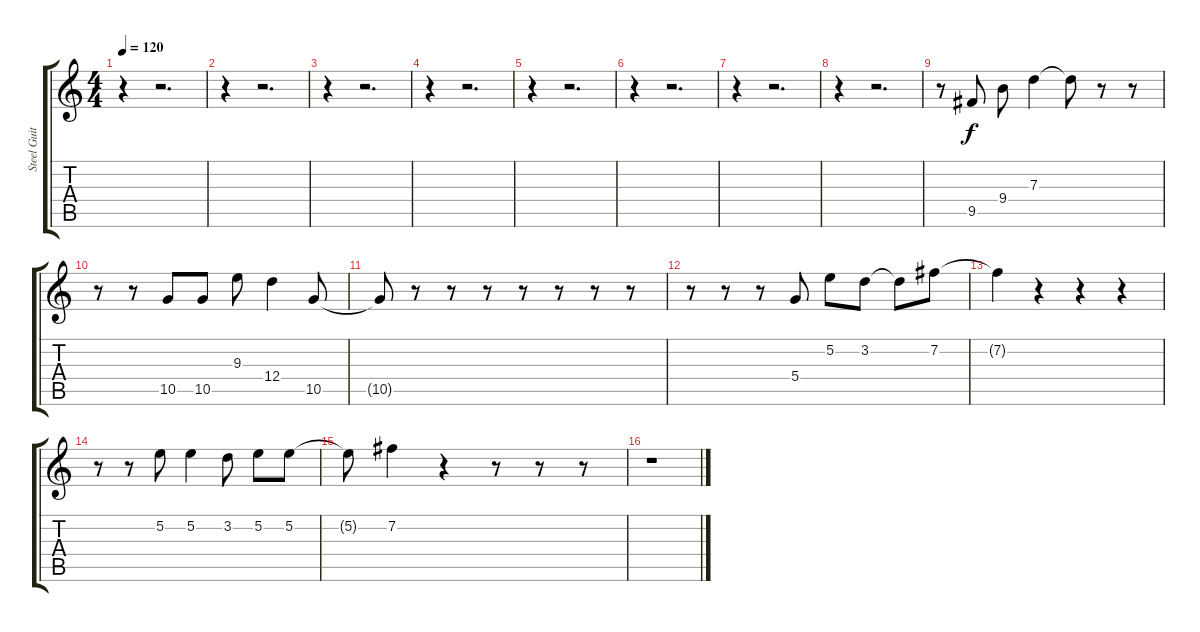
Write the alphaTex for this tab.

\track ("Steel Guitar" "Steel Guit") {instrument acousticguitarsteel}
\staff {score tabs}
\tuning (E4 B3 G3 D3 A2 E2) {hide}
\ts (4 4)
\tempo 120
\clef g2
\ks c
r.4{dy f instrument acousticguitarsteel} r.2{d} |
r.4 r.2{d} |
r.4 r.2{d} |
r.4 r.2{d} |
r.4 r.2{d} |
r.4 r.2{d} |
r.4 r.2{d} |
r.4 r.2{d} |
r.8 9.5.8 9.4.8 7.3.4 7.3{t}.8 r.8 r.8 |
r.8 r.8 10.5.8 10.5.8 9.3.8 12.4.4 10.5.8 |
10.5{t}.8 r.8 r.8 r.8 r.8 r.8 r.8 r.8 |
r.8 r.8 r.8 5.4.8 5.2.8 3.2.8 3.2{t}.8 7.2.8 |
7.2{t}.4 r.4 r.4 r.4 |
r.8 r.8 5.2.8 5.2.4 3.2.8 5.2.8 5.2.8 |
5.2{t}.8 7.2.4 r.4 r.8 r.8 r.8 |
r.1
